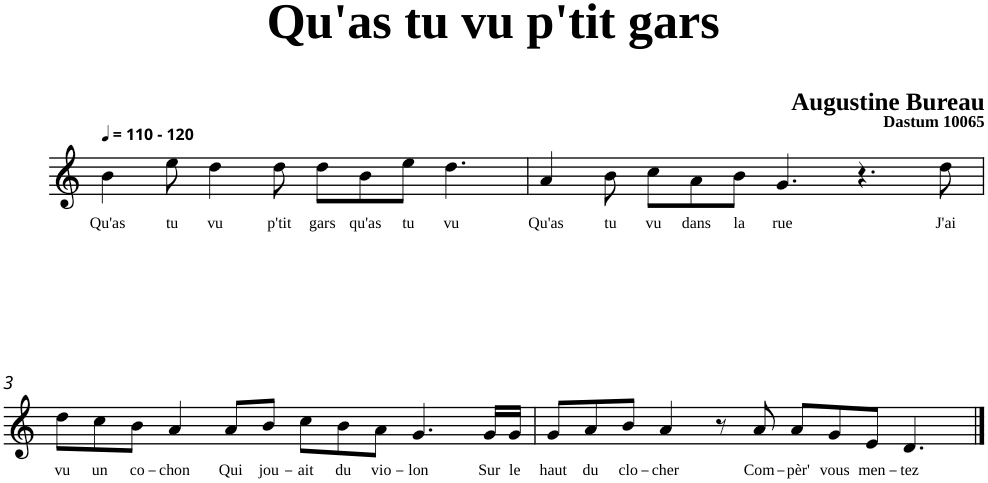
**kern	**text
*part1	*part1
*staff1	*staff1
*clefG2	*
*k[]	*
=1	=1
!LO:TX:a:B:t=- 120	!
!	!LO:LY:b
4b\	Qu'as
!	!LO:LY:b
8ee\	tu
!	!LO:LY:b
4dd\	vu
!	!LO:LY:b
8dd\	p'tit
!	!LO:LY:b
8dd\L	gars
!	!LO:LY:b
8b\	qu'as
!	!LO:LY:b
8ee\J	tu
!	!LO:LY:b
4.dd\	vu
=2	=2
!	!LO:LY:b
4a/	Qu'as
!	!LO:LY:b
8b\	tu
!	!LO:LY:b
8cc\L	vu
!	!LO:LY:b
8a\	dans
!	!LO:LY:b
8b\J	la
!	!LO:LY:b
[4g/	rue
8ryy	.
4.r	.
!	!LO:LY:b
8dd\	J'ai
!!LO:LB:g=z
=3	=3
!	!LO:LY:b
8dd\L	vu
8g/]	.
!	!LO:LY:b
8cc\	un
!	!LO:LY:b
8b\J	co-
!	!LO:LY:b
4a/	-chon
!	!LO:LY:b
8a/L	Qui
!	!LO:LY:b
8b/J	jou-
!	!LO:LY:b
8cc\L	-ait
!	!LO:LY:b
8b\	du
!	!LO:LY:b
8a\J	vio-
!	!LO:LY:b
4.g/	-lon
!	!LO:LY:b
16g/LL	Sur
!	!LO:LY:b
16g/JJ	le
=4	=4
!	!LO:LY:b
8g/L	haut
!	!LO:LY:b
8a/	du
!	!LO:LY:b
8b/J	clo-
!	!LO:LY:b
4a/	-cher
8r	.
!	!LO:LY:b
8a/	Com-
!	!LO:LY:b
8a/L	-pèr'
!	!LO:LY:b
8g/	vous
!	!LO:LY:b
8e/J	men-
!	!LO:LY:b
4.d/	-tez
==	==
*-	*-
